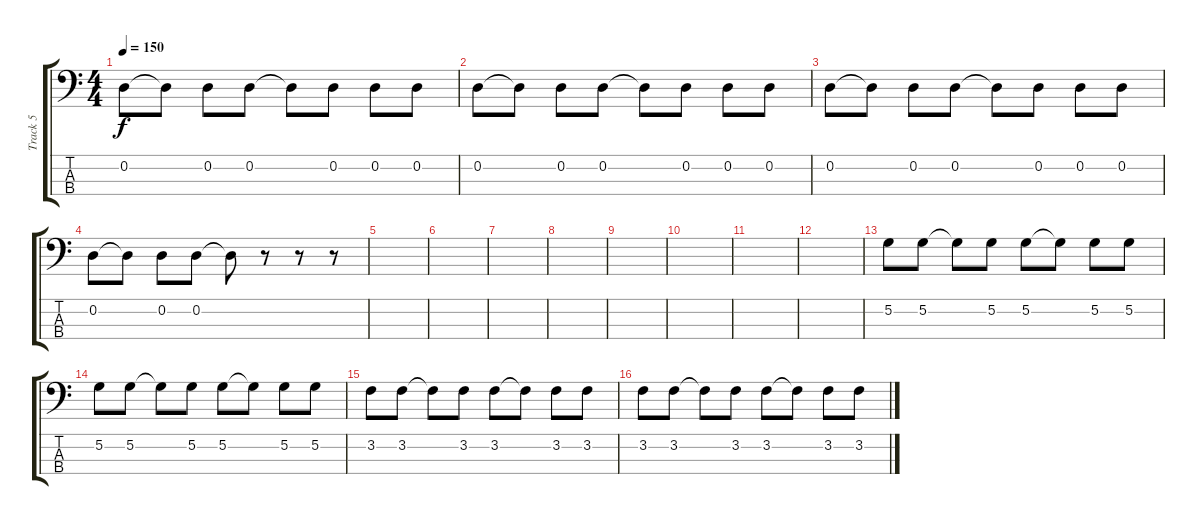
\track ("Track 5" "Track 5") {instrument electricbasspick}
\staff {score tabs}
\tuning (G2 D2 A1 E1) {hide}
\ts (4 4)
\tempo 150
\clef f4
\ks c
0.2.8{dy f} 0.2{t}.8 0.2.8 0.2.8 0.2{t}.8 0.2.8 0.2.8 0.2.8 |
0.2.8 0.2{t}.8 0.2.8 0.2.8 0.2{t}.8 0.2.8 0.2.8 0.2.8 |
0.2.8 0.2{t}.8 0.2.8 0.2.8 0.2{t}.8 0.2.8 0.2.8 0.2.8 |
0.2.8 0.2{t}.8 0.2.8 0.2.8 0.2{t}.8 r.8 r.8 r.8 |
|
|
|
|
|
|
|
|
5.2.8 5.2.8 5.2{t}.8 5.2.8 5.2.8 5.2{t}.8 5.2.8 5.2.8 |
5.2.8 5.2.8 5.2{t}.8 5.2.8 5.2.8 5.2{t}.8 5.2.8 5.2.8 |
3.2.8 3.2.8 3.2{t}.8 3.2.8 3.2.8 3.2{t}.8 3.2.8 3.2.8 |
3.2.8 3.2.8 3.2{t}.8 3.2.8 3.2.8 3.2{t}.8 3.2.8 3.2.8
